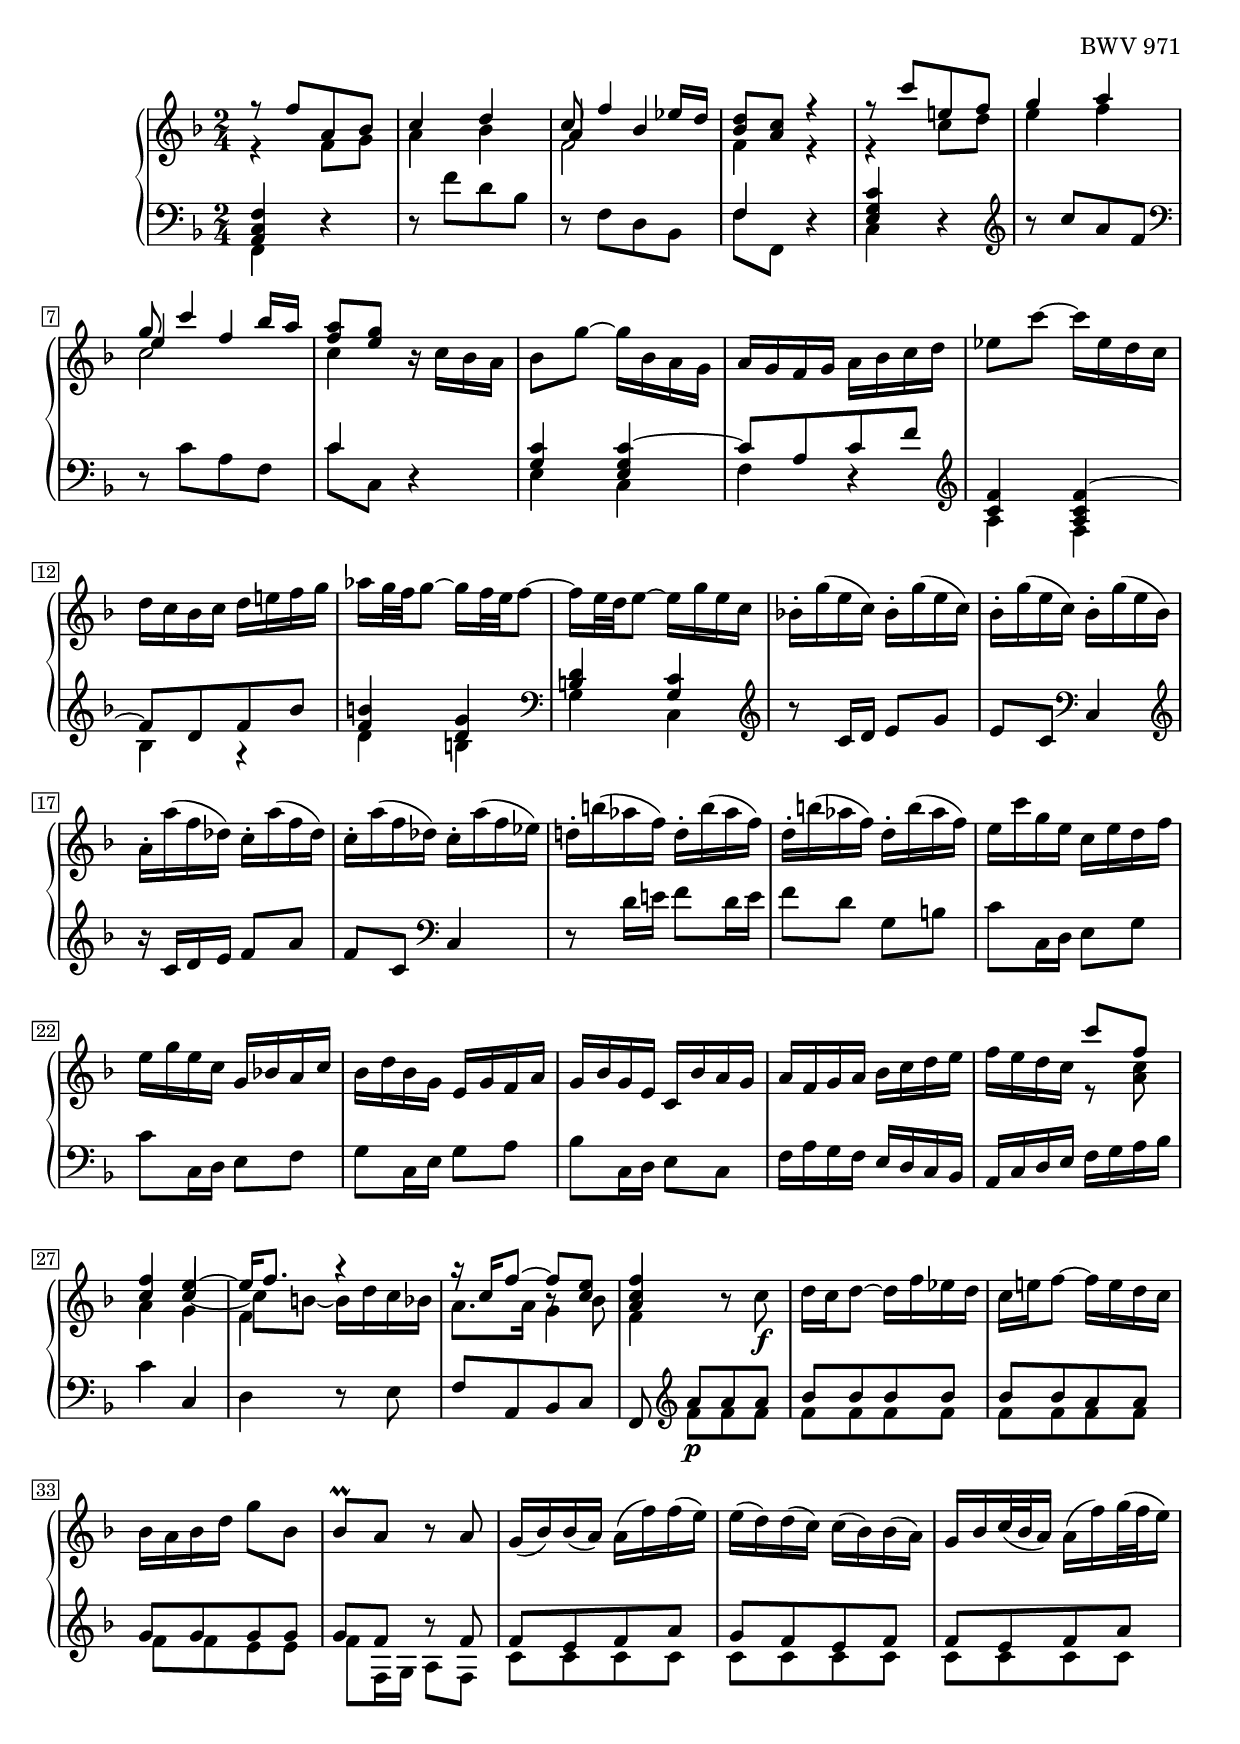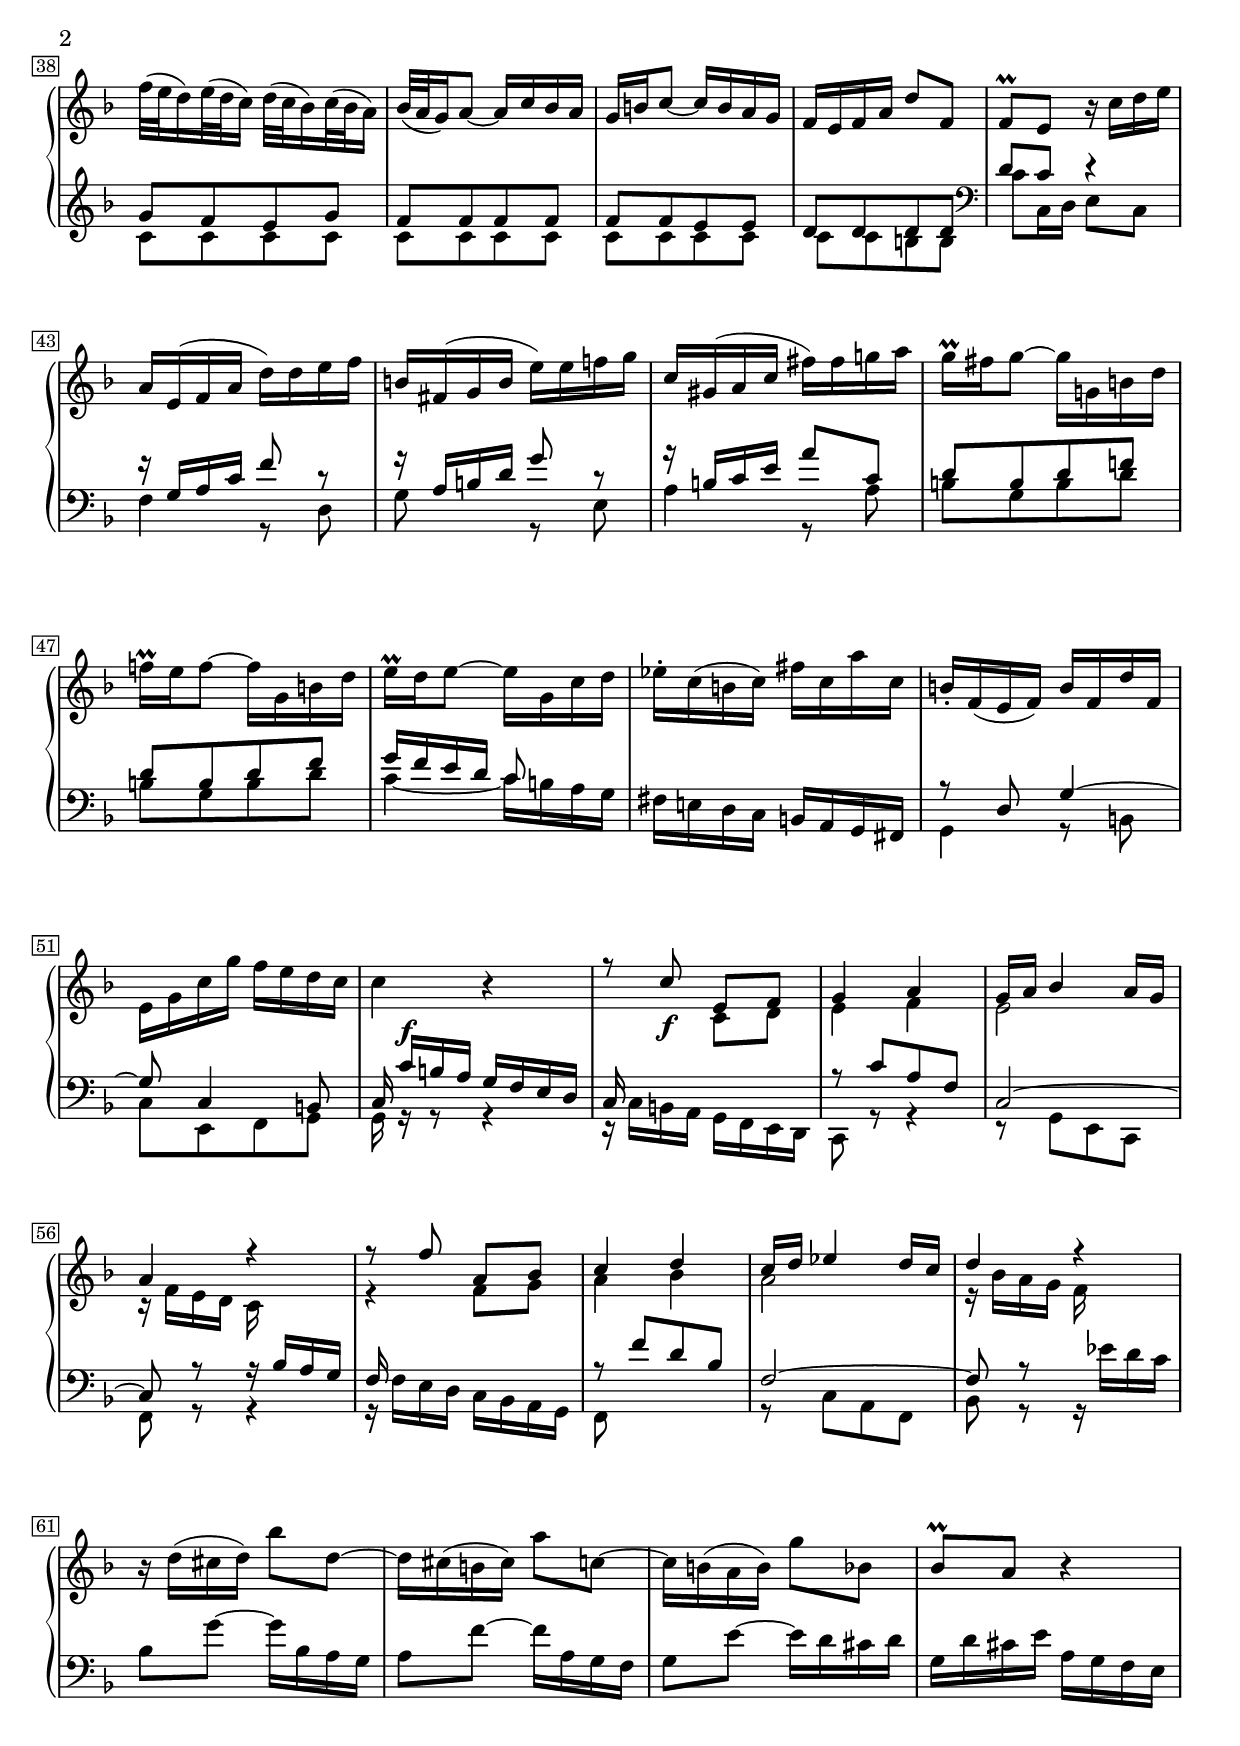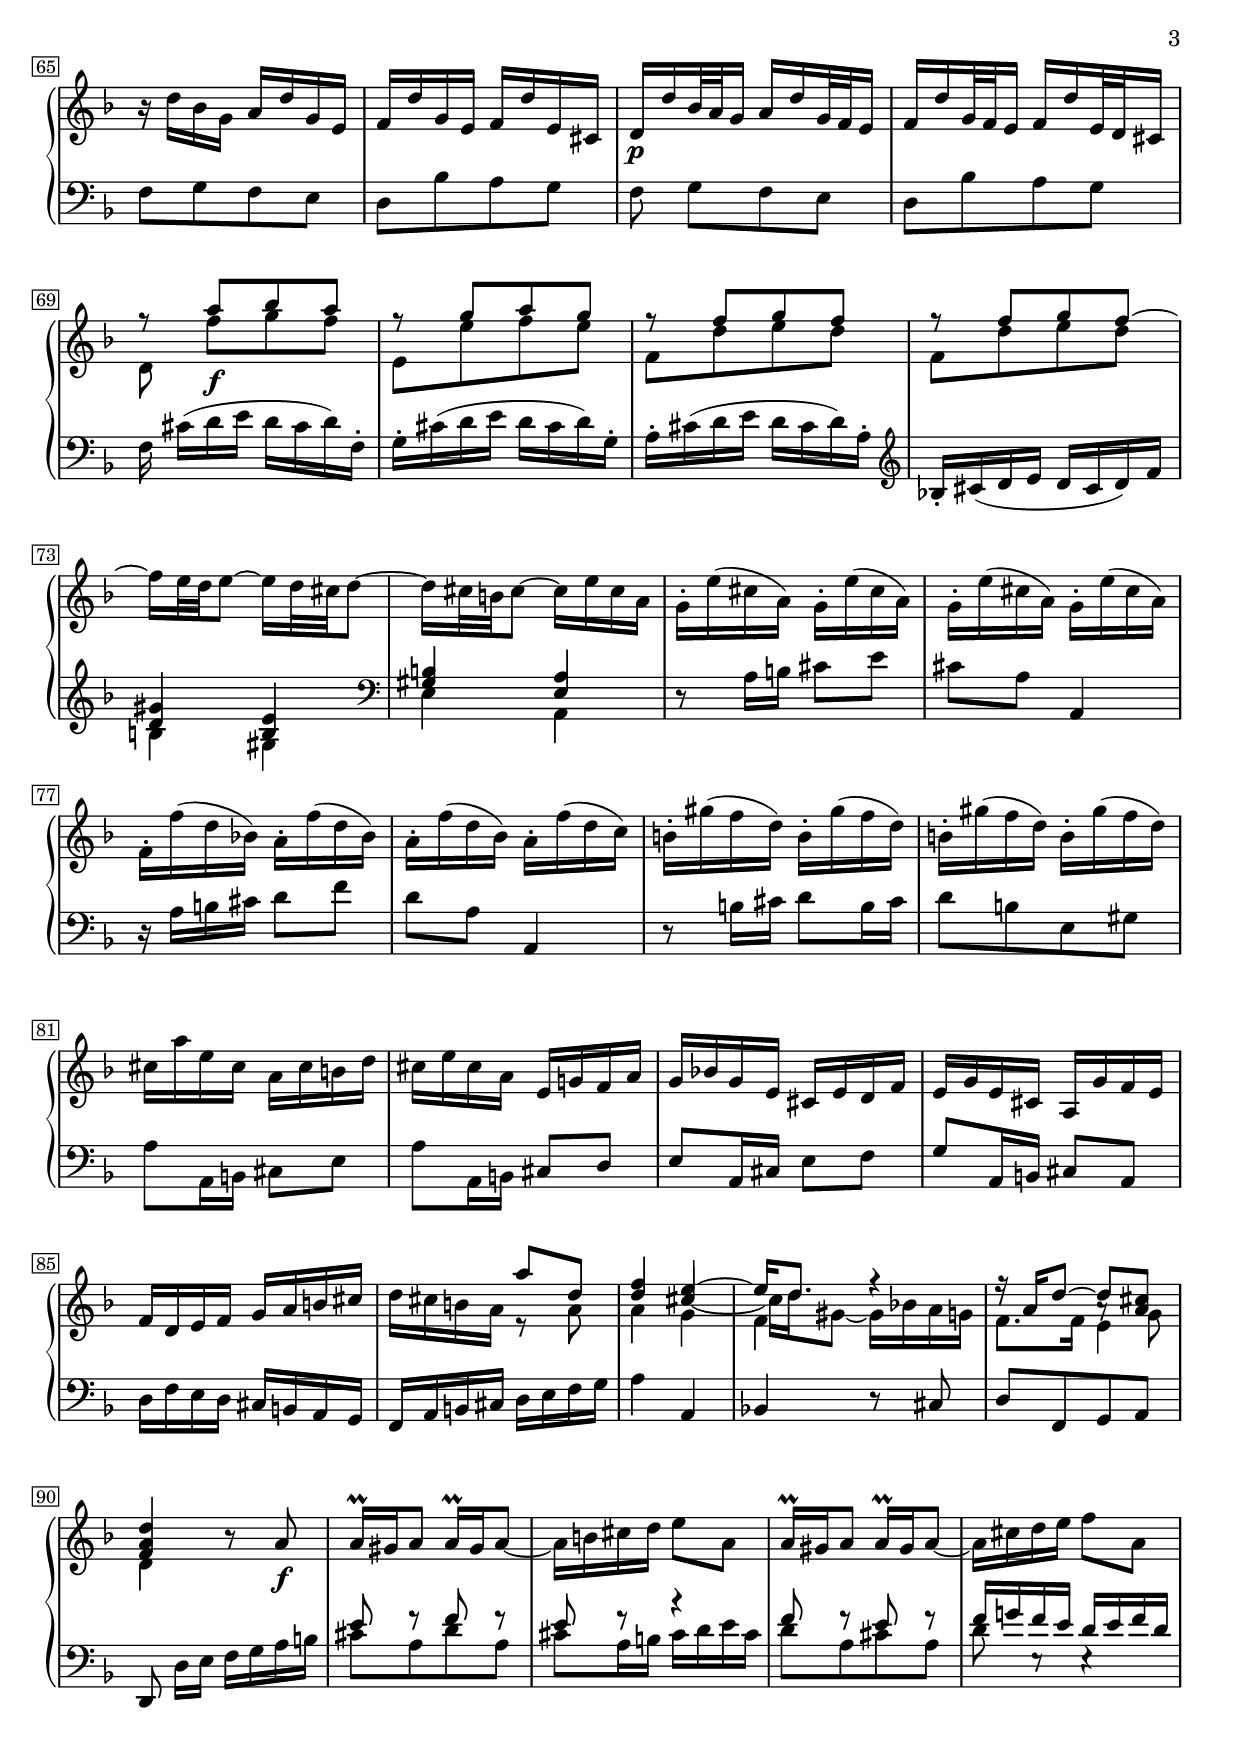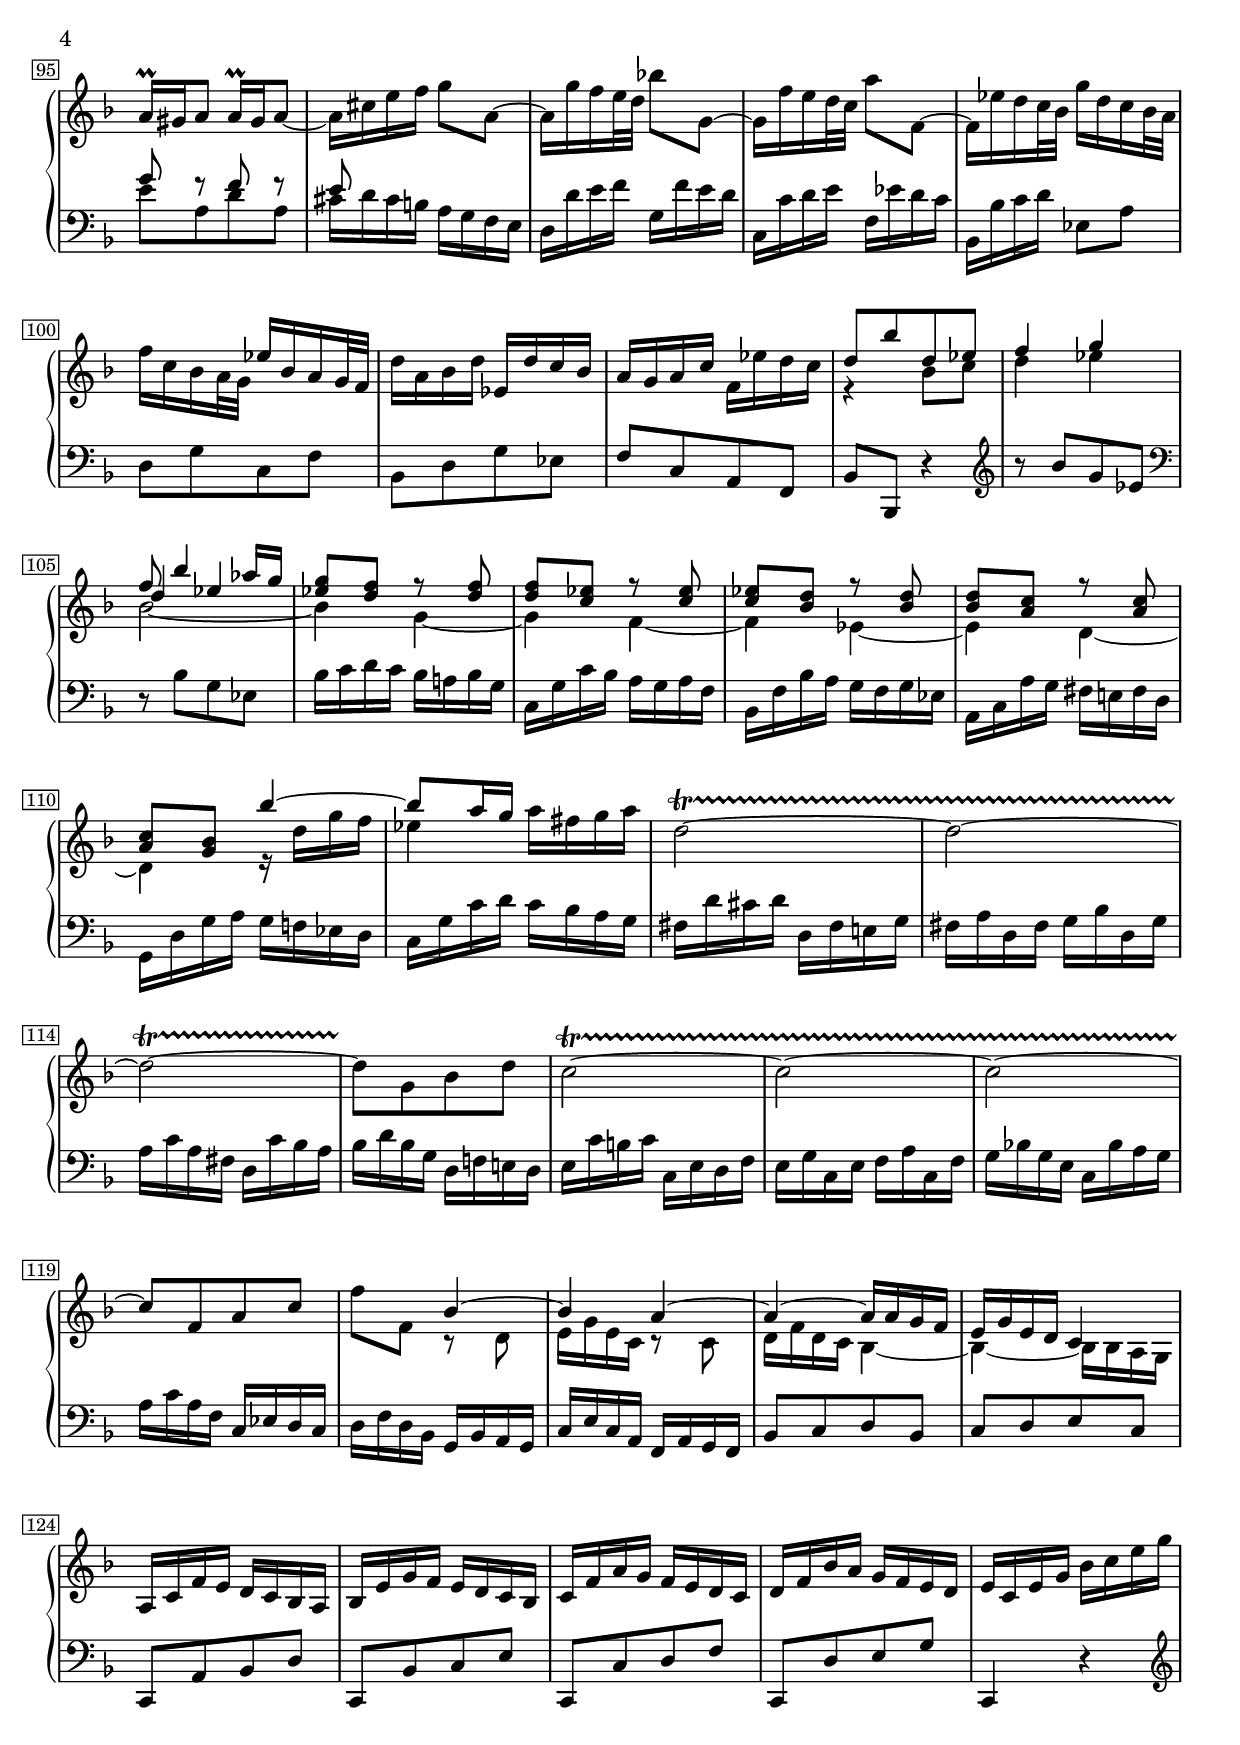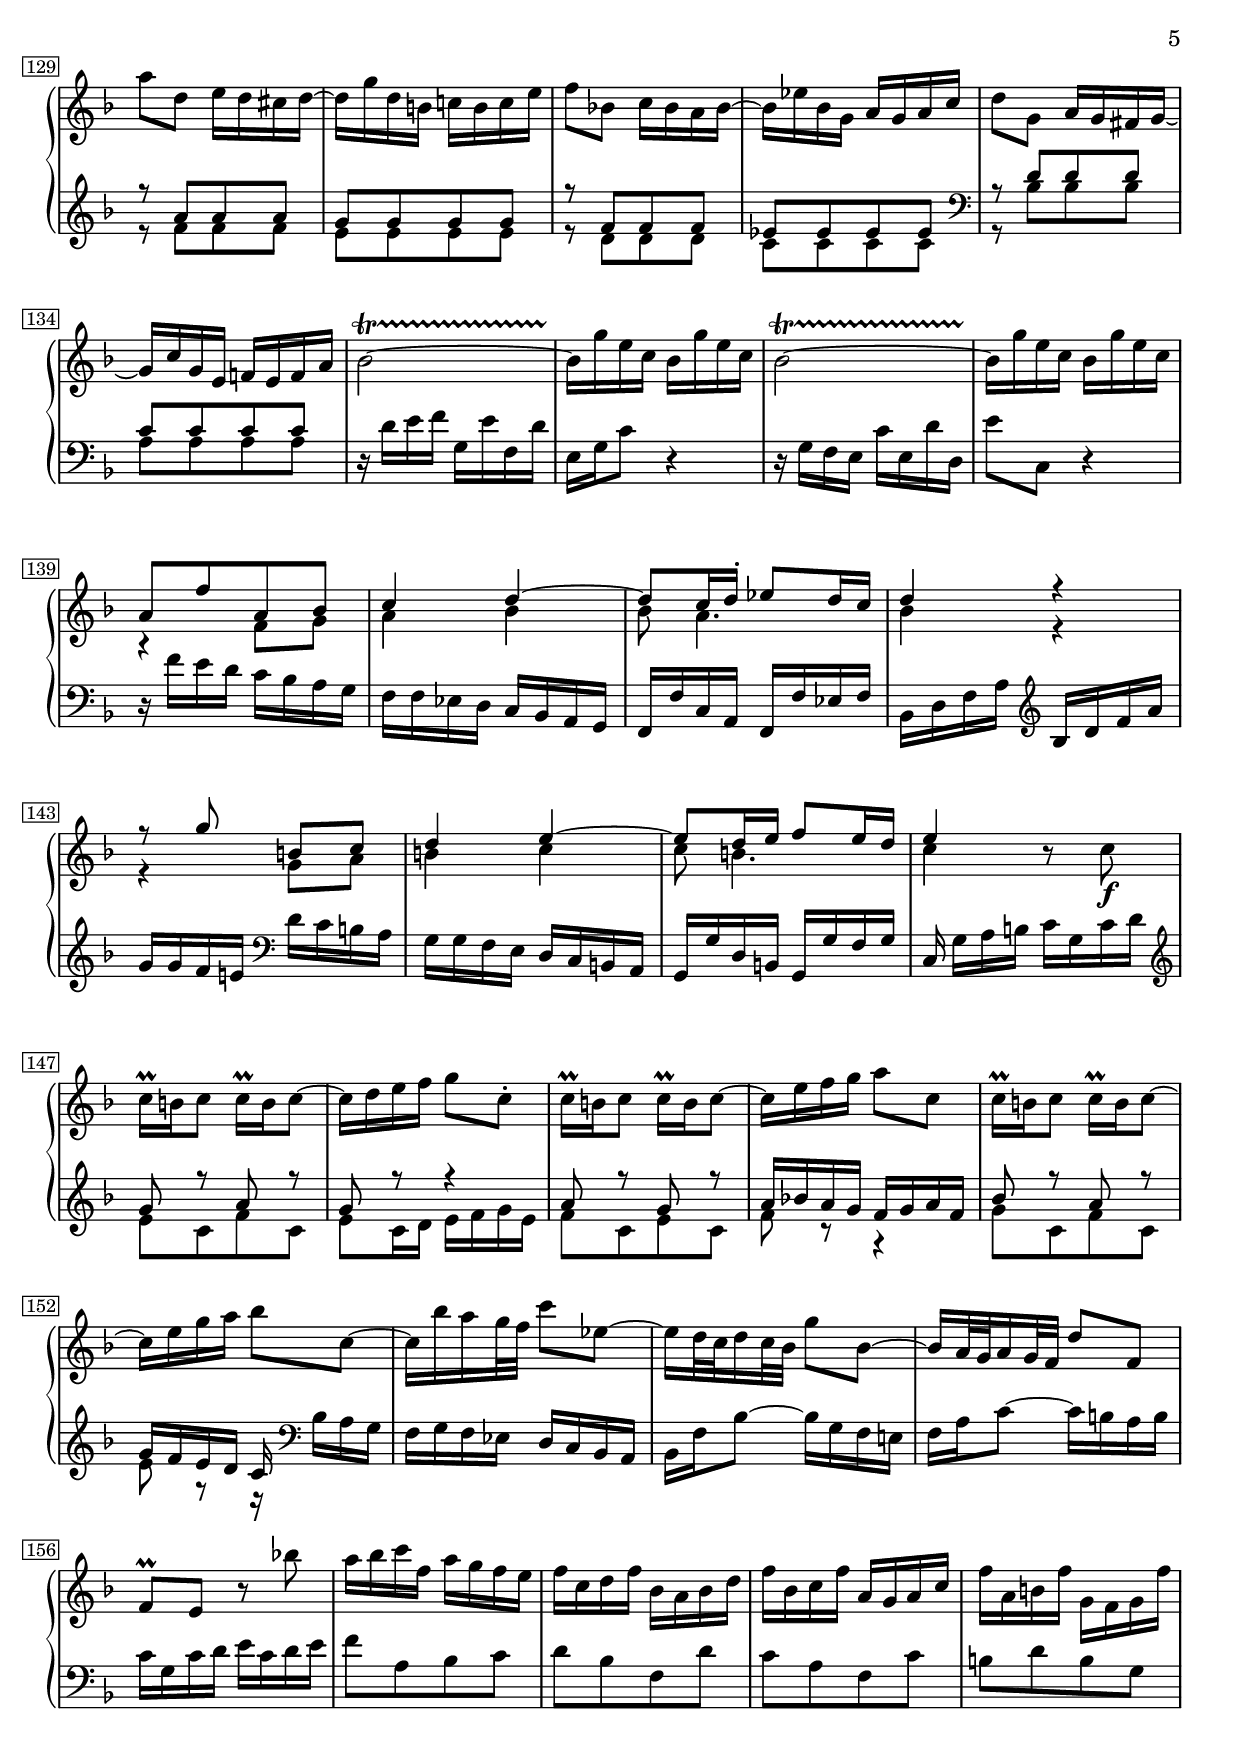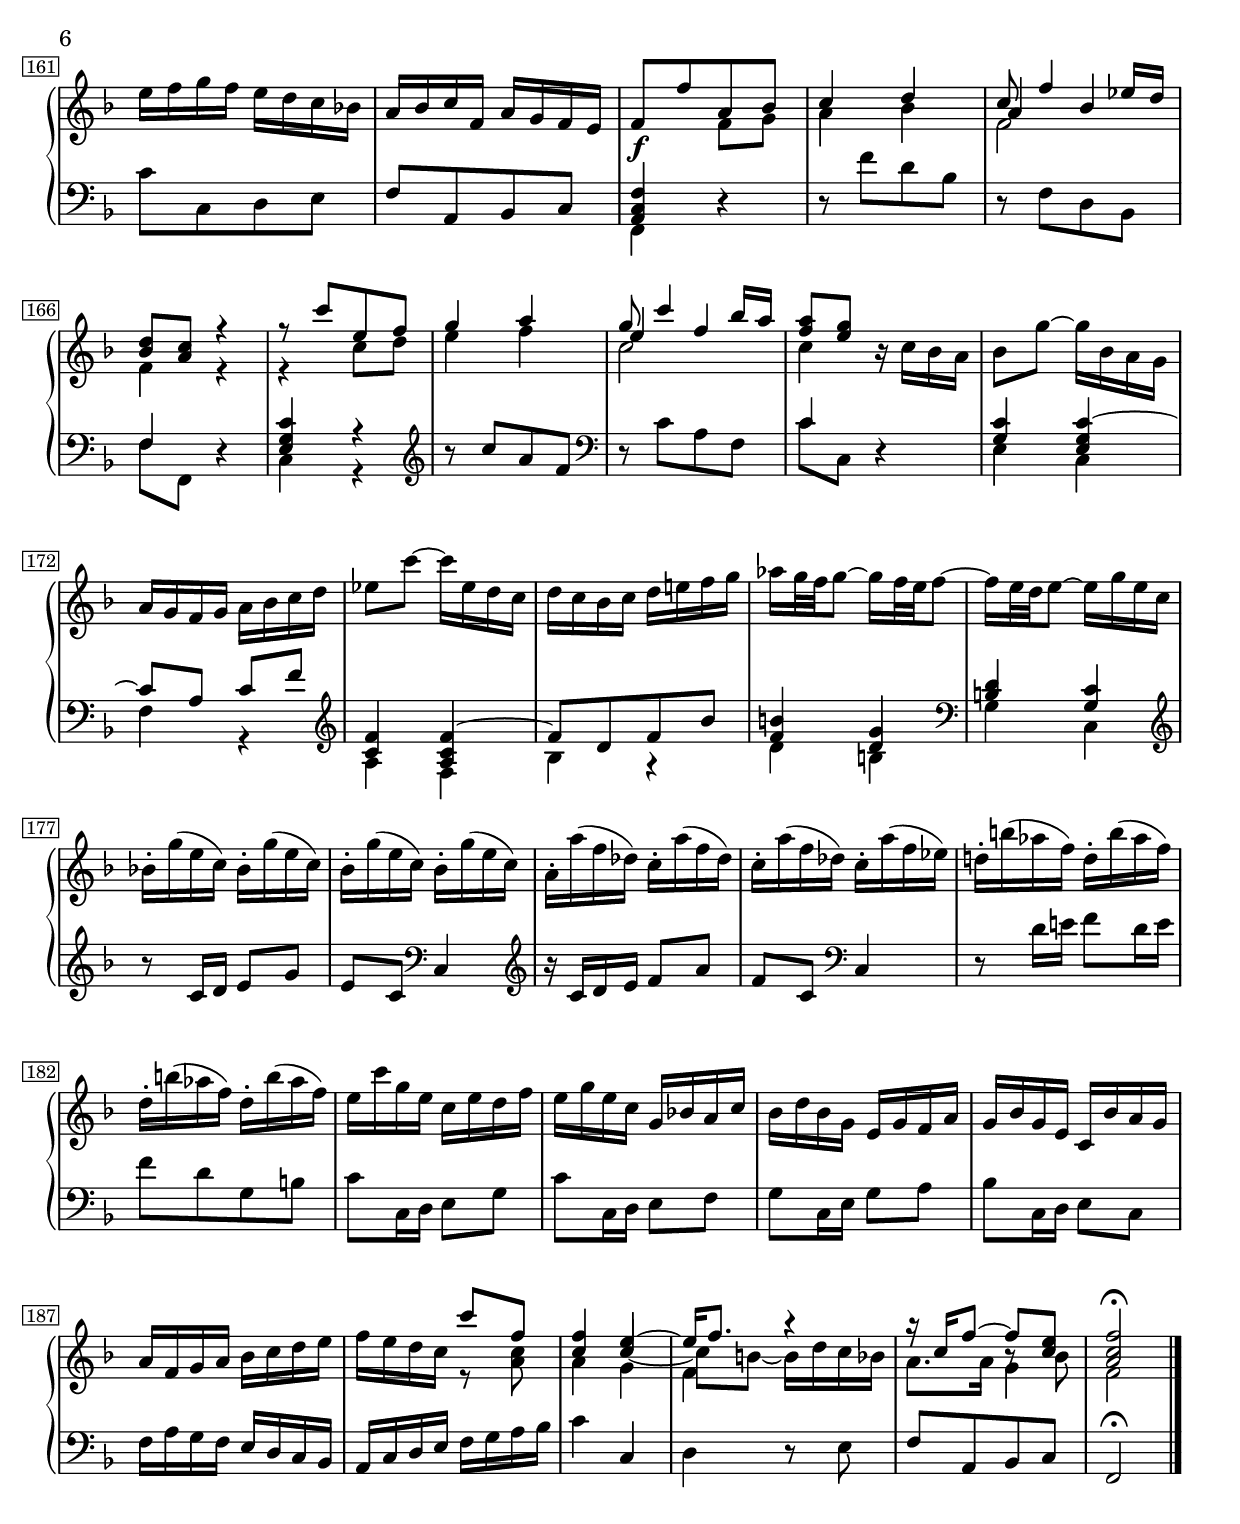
Global = {
  \key f \major
  \time 2/4
  \include "../global.ly"
}

Upper = \relative c'' {
  \clef treble
  \mergeDifferentlyDottedOn
  %1
  <<
    {
  |   r8 f[ a, bes]
  |   c4 d
  |   c8 f4 es16 d
  |   <bes d>8 <a c> r4
    }
    \\
    {
  |   r4 f8 g
  |   a4 bes
  |   f2
  |   f4 r
    }
    \\
    {
  |   s2
  |   s2
  |   a4 bes
  |   s2
    }
  >>
  %5
  <<
    {
  |   r8 c'[ e,! f]
  |   g4 a
  |   g8 c4 bes16 a
  |   <f a>8 <e g>
    }
    \\
    {
  |   r4 c8 d
  |   e4 f
  |   c2
  |   c4
    }
    \\
    {
  |   s2
  |   s2
  |   \once\override NoteColumn.force-hshift = #0.8
      e4 f
  |   s4
    }
  >>
      r16 c16 bes a
  | bes8 g'~ g16 bes,16 a g
  %10
  | a g f g a bes c d
  | es8 c'~ c16 es, d c
  | d c bes c d e f g
  | as16 g32 f g8~ g16 f32 e f8~
  | f16 e32 d e8~ e16 g e c
  %15
  | bes!-. g'( e c) bes-. g'( e c)
  | bes-. g'( e c) bes-. g'( e bes)
  | a-. a'( f des) c-. a'( f des)
  | c-. a'( f des) c-. a'( f es)
  | d-. b'( as f) d-. b'( as f)
  %20
  | d-. b'( as f) d-. b'( as f)
  | e c' g e c e d f
  | e g e c g bes! a c
  | bes d bes g e g f a
  | g bes g e c bes' a g
  %25
  | a f g a bes c d e
  | f e d c
  <<
    {
      c'8 f,
  |   <c f>4 e~
  |   e16 f8. r4
  |   r16 c f8^~ f <c e>
  |   <a c f>4
    }
    \\
    {
      r8 <a c>
  |   a4 g
  |   f s
  |   s4 b8\rest bes
  |   s4
    }
    \\
    {
      \voiceFour
      s4
 |    s4 \stemUp\shiftOff c~
 |    \once\override NoteColumn.force-hshift = #1
      \stemDown c8
      b~b16 d c bes
 |    a8. a16 g4
 |    f
    }
  >>
    r8 c'\f
  %31
  | d16 c d8~d16 f es d
  | c e f8~f16 e d c
  | bes a bes d g8 bes,
  | bes\prall a r a
  %35
  | g16( bes) bes( a) a( f') f( e)
  | e( d) d( c) c( bes) bes( a)
  | g bes c32( bes a16) a( f') g32( f e16)
  | f32( e d16) e32( d c16) d32( c bes16) c32( bes a16)
  | bes32( a g16) a8~ a16 c16 bes a
  %40
  | g b c8~ c16 b a g
  | f e f a d8 f,
  | f\prall e r16 c' d e
  | a, e( f a d) d e f
  | b, fis( g b e) e f g
  %45
  | c, gis( a c fis) fis g a
  | g\prall fis g8~ g16 g, b d
  | f\prall e f8~ f16 g,  b d
  | e\prall d e8~ e16 g, c d
  | es-. c( b c) fis c a' c,
  %50
  | b-. f( e f) b f d' f,
  | e g c g' f e d c
  | c4 r4
  <<
    {
  |   r8 c\f e, f
  |   g4 a
  %55.1
  |   g16 a bes4 a16 g
  |   a4 r
  |   r8 f' a, bes
  |   c4 d
  |   c16 d es4 d16 c
  %60.1
  |   d4 r
    }
    \\
    {
  |   s4 c,8 d
  |   e4 f
  %55.2
  |   e2
  |   r16 f e d c s16 s8
  |   r4 f8 g
  |   a4 bes
  |   a2
  %60.2
  |   r16 bes a g f s16 s8
    }
  >>
  | r16 d'( cis d) bes'8 d,~
  | d16 cis( b cis) a'8 c,~
  | c16 b( a b) g'8 bes,
  | bes8\prall a r4
  %65
  | r16 d bes g a d g, e
  | f d' g, e f d' e, cis
  | d\p d' bes32 a g16 a d g,32 f e16
  | f d' g,32 f e16 f d' e,32 d cis16
  <<
    {
  |   r8 a''\f[ bes a]
  %70.1
      r8 g[ a g]
      r f[ g f]
      r f[ g f~]
    }
    \\
    {
  |   d,8 f'[ g f]
  %70.2
      e,[ e' f e]
      f,[ d' e d]
      f,[ d' e d]
    }
  >>
    << {
      \stemDown
  |   f16 e32 d e8~
      e16 d32 cis d8~
  |   d16 cis32 b
      cis8~ cis16 e cis a
    } \\ {} >>
  %75
  | g-. e'( cis a) g-. e'( cis a)
  | g-. e'( cis a) g-. e'( cis a)
  | f-. f'( d bes) a-. f'( d bes)
  | a-. f'( d bes) a-. f'( d c)
  | b-. gis'( f d) b-. gis'( f d)
  %80
  | b-. gis'( f d) b-. gis'( f d)
  | cis a' e cis a cis b d
  | cis e cis a e g! f a
  | g bes! g e cis e d f
  | e g e cis a g' f e
  %85
  | f d e f g a b cis
  | d cis b a
  <<
    {
      a'8 d,
  |   <d f>4 e~
  |   e16 d8. r4
  |   r16 a d8^~ d <a cis>
  %90.1
  |   <f a d>4
    }
    \\
    {
      r8 a
  |   a4 g
  |   f s
  |   s4 a8\rest g
  %90.2
  |   s4
    }
    \\
    {
      \voiceFour
      s4
  |   s4 \stemUp\shiftOff
      \shape #'((0.2 . 0.6) (0 . 0.4) (0 . 0.4) (-0.1 . 0.6)) Tie
      cis~
  |   \once\override NoteColumn.force-hshift = #1.1
      \stemDown cis16
      d gis,8~ gis16 bes! a g
  |   f8. f16 e4
  %90.3
  |   d
    }
  >>
    r8 a'\f
  | a16\prall gis a8 a16\prall gis a8~
  | a16 b cis d e8 a,
  | a16\prall gis a8 a16\prall gis a8~
  | a16 cis d e f8 a,
  %95
  | a16\prall gis a8 a16\prall gis a8~
  | a16 cis e f g8 a,~
  | a16 g' f e32 d bes'!8 g,~
  | g16 f' e d32 c a'8 f,~
  | f16 es' d c32 bes g'16 d c bes32 a
  %100
  | f'16 c bes a32 g es'16 bes a g32 f
  | d'16 a bes d es, d' c bes
  | a g a c f, es' d c
  <<
    {
  |   d8[ bes' d, es]
  |   f4 g
  %105.1
  |   f8 bes4 as16 g
  |   <es g>8 <d f> r8 <d f>
  |   <d f> <c es> r <c es>
  |   <c es> <bes d> r <bes d>
  |   <bes d> <a c> r <a c>
  %110.1
  |   <a c> <g bes> bes'4^~
  |   bes8 a16 g \stemDown a fis g a
    }
    \\
    {
  |   r4 bes,8 c
  |   d4 es
  %105.2
  |   bes2_~
  |   bes4 g_~
  |   g f_~
  |   f es_~
  |   es d_~
  %110.2
  |   d r16 d' g f
  |   es4 s4
    }
    \\
    {
  |   s2
  |   s2
  %105.3
  |   \once\override NoteColumn.force-hshift = #0.8
      d4 es
  |   s2
  |   s2
  |   s2
  |   s2
  %110.3
  |   s2
  |   s2
    }
  >>
  | d2~\startTrillSpan
  | d~
  | d~
  %115
  | d8[\stopTrillSpan g, bes d]
  | c2~\startTrillSpan
  | c~
  | c~
  | c8[ \stopTrillSpan f, a c]
  %120
  | f f,
  <<
    {
      bes4^~
  |   bes a^~
  |   a^~ a16 a g f
  |   e g e d c4
    }
    \\
    {
      r8 d
  |   e16 g e c r8 c
  |   d16 f d c bes4~
  |   bes_~ bes16 bes a g
    }
  >>
  | a c f e d c bes a
  %125
  | bes e g f e d c bes
  | c f a g f e d c
  | d f bes a g f e d
  | e c e g bes c e g
  | a8 d, e16 d cis d~
  %130
  | d g d b c b c e
  | f8 bes, c16 bes a bes~
  | bes es bes g a g a c
  | d8 g, a16 g fis g~
  | g c g e f e f a
  %135
  | bes2~\startTrillSpan
  | bes16 \stopTrillSpan g' e c bes g' e c
  | bes2~\startTrillSpan
  | bes16 \stopTrillSpan g' e c bes g' e c
  <<
    {
  |   a8[ f' a, bes]
  %140.1
  |   c4 d~
  |   d8 c16 d-. es8 d16 c
  |   d4 r
  |   r8 g b, c
  |   d4 e~
  %145.1
  |   e8 d16 e f8 e16 d
  |   e4
    }
    \\
    {
  |   r4 f,8 g
  %140.2
  |   a4 bes
  |   bes8 a4.
  |   bes4 r
  |   r g8 a
  |   b4 c
  %145.2
  |   c8 b4.
  |   c4
    }
  >>
    r8 c\f
  | c16\prall b c8 c16\prall b c8~
  | c16 d e f g8 c,-.
  | c16\prall b c8 c16\prall b c8~
  %150
  | c16 e f g a8 c,
  | c16\prall b c8 c16\prall b c8~
  | c16 e g a bes8 c,-~
  | c16 bes' a g32 f c'8 es,~
  | es16 d32 c d16 c32 bes g'8 bes,~
  %155
  | bes16 a32 g a16 g32 f d'8 f,
  | f8\prall e r bes''!
  | a16 bes c f, a g f e
  | f c d f bes, a bes d
  | f bes, c f a, g a c
  %160
  | f a, b f' g, f g f'
  | e f g f e d c bes
  | a bes c f, a g f e
  <<
    {
  |   f8[\f f' a, bes]
  |   c4 d
  %165.1
  |   c8 f4 es16 d
  |   <bes d>8 <a c> r4
    }
    \\
    {
  |   s4 f8 g
  |   a4 bes
  %165.2
  |   f2
  |   f4 r
    }
    \\
    {
  |   s2
  |   s2
  %165.3
  |   \once\override NoteColumn.force-hshift = #0.8
      a4
      bes
  |   s2
    }
  >>
  <<
    {
  |   r8 c'[ e, f]
  |   g4 a
  |   g8 c4 bes16 a
  %170.1
  |   <f a>8 <e g>
    }
    \\
    {
  |   r4 c8 d
  |   e4 f
  |   c2
  %170.2
  |   c4
    }
    \\
    {
      s2
      s2
      \once\override NoteColumn.force-hshift = #0.8
      \once\override NoteColumn.force-hshift = #0.8
      e4
      f
  %170.3
      s4
    }
  >>
    r16 c16 bes a
  | bes8 g'~ g16 bes,16 a g
  | a g f g a bes c d
  | es8 c'~ c16 es, d c
  | d c bes c d e f g
  %175
  | as16 g32 f g8~ g16 f32 e f8~
  | f16 e32 d e8~ e16 g e c
  | bes!-. g'( e c) bes-. g'( e c)
  | bes-. g'( e c) bes-. g'( e c)
  | a-. a'( f des) c-. a'( f des)
  %180
  | c-. a'( f des) c-. a'( f es)
  | d-. b'( as f) d-. b'( as f)
  | d-. b'( as f) d-. b'( as f)
  | e c' g e c e d f
  | e g e c g bes! a c
  %185
  | bes d bes g e g f a
  | g bes g e c bes' a g
  | a f g a bes c d e
  | f e d c
  <<
    {
      c'8 f,
  %190.1
  |   <c f>4 e~
  |   e16 f8. r4
  |   r16 c f8~ f <c e>
  |   <a c f>2\fermata
    }
    \\
    {
      r8 <a c>
  %190.2
  |   a4 g
  |   f s
  |   s4 bes8\rest bes
  |   s2
    }
    \\
    {
      \voiceFour
      s4
  %190.3
  |   s4 \stemUp\shiftOff c~
  |   \stemDown
      \once\override NoteColumn.force-hshift = #1
      c8
      b~ b16 d c bes
  |   a8. a16 g4
  |   f2
    }
  >>
  \fine

% la si do re mi fa sol
%  a b  c  d  e  f  g
}

Lower = \relative c {
  \clef bass
  \override Rest.staff-position = #0
  | << <a c f>4 \\ f4 >>  r4
  | r8 f''[ d bes]
  | r8 f[ d bes]
  |
  <<
    f'4
    \\
    { f8 f, }
  >>
    r4
  %5
  |
  <<
    <e' g c>4
    \\
    c4
  >>
    r4 \clef treble
  | r8 c''[ a f] \clef bass
  | r8 c[ a f]
  |
  <<
    c'4
    \\
    { c8 c, }
  >>
    r4
  |
  <<
    {
      <g' c>4 <e g c>~
  |   c'8[ a c f]
    }
    \\
    {
      e,4 c
  |   f d\rest
    }
  >> \clef treble
  %11
  <<
    {
      <c' f>4 <a c f>~
  |   f'8[ d f bes]
  |   <f b>4 <d g>
  |   \clef bass <b d> <g c>
    }
    \\
    {
      a4 f
  |   bes r
  |   d b
  |   g c,
    }
  >>
  %15
    \clef treble
    r8 c'16 d e8 g
  | e c \clef bass c,4
  | \clef treble r16 c'16 d e f8 a
  | f c \clef bass c,4
  | r8 d'16 e! f8 d16 e
  %20
  | f8 d g, b
  | c c,16 d e8 g
  | c c,16 d e8 f
  | g c,16 e g8 a
  | bes c,16 d e8 c
  %25
  | f16 a g f e d c bes
  | a c d e f g a bes
  | c4 c,
  | d r8 e
  | f[ a, bes c]
  %30
  | f, \clef treble
  <<
    {
      a''\p[ a a]
  |   bes[ bes bes bes]
  |   bes[ bes a a]
  |   g[ g g g]
  |   g f b\rest f
  %35.1
  |   f[ e f a]
  |   g[ f e f]
  |   f[ e f a]
  |   g[ f e g]
  |   f[ f f f]
  %40.1
  |   f[ f e e]
  |   d[ d d d]
    }
    \\
    {
      f[ f f]
  |   f[ f f f]
  |   f[ f f f]
  |   f[ f e e]
  |   f f,16 g a8 f
  %35.2
  |   c'[ c c c]
  |   c[ c c c]
  |   c[ c c c]
  |   c[ c c c]
  |   c[ c c c]
  %40.2
  |   c[ c c c]
  |   c[ c b b]
    }
  >>
  | \clef bass
  <<
    {
      d8 c r4
  |   r16 g a c f8 r8
  |   r16 a, b d g8 r8
  %45.1
  |   r16 b, c e a8 c,8
  |   d[ b d f]
  |   d[ b d f]
  |   g16 f e d c8 s8
  |   s2
  %50.1
  |   r8 d, g4^~
  |   g8 c,4 b8
  |   c16 c'^\f[ b a] g f e d
  |   c s16 s8 s4
  |   r8 c'[ a f]
  %55.1
  |   c2^~
  |   c8 r r16 bes'16 a g
  |   f s16 s8 s4
  |   r8 f'[ d bes]
  |   f2^~
  %60.1
  |   f8 r8 s16
    }
    \\
    {
      c'8 c,16 d e8 c
  |   f4 r8 d
  |   g s r e
  %45.2
  |   a4 r8 a
  |   b[ g b d]
  |   b[ g b d]
  |   c4_~c16 b a g
  |   fis e d c \stemUp b a g fis
  %50.2
  |   \stemDown g4 r8 b
  |   c[ e, f g]
  |   g16 r16 r8 r4
  |   r16 c b a g f e d
  |   c8 r r4
  %55.2
  |   r8 g'[ e c]
  |   f r r4
  |   r16 f'16 e d c bes a g
  |   f8 s8 s4
  |   r8 c'[ a f]
  %60.2
  |   bes r8 r16
    }
  >>
    es' d c
  | bes8 g'~ g16 bes, a g
  | a8 f'~ f16 a, g f
  | g8 e'~ e16 d cis d
  | g, d' cis e a, g f e
  %65
  | f8[ g f e]
  | d[ bes' a g]
  | f g[ f e]
  | d[ bes' a g]
  | f16 cis'([ d e] d cis d) f,-.
  %70
  | g-. cis( d e d cis d) g,-.
  | a-. cis( d e d cis d) a-.
  | \clef treble
    bes!-. cis( d e d cis d) f
  <<
    {
      \voiceThree
  |   <d gis>4 <b e>
      \voiceOne
  |   \clef bass
      <gis b> <e a>
    }
    \\
    {
  |   b'4 gis
  |   e a,
    }
  >>
  %75
  | r8 a'16 b cis8 e
  | cis a a,4
  | r16 a'16 b cis d8 f
  | d a a,4
  | r8 b'16 cis d8 b16 cis
  %80
  | d8[ b e, gis]
  | a8 a,16 b cis8 e
  | a a,16 b cis8 d
  | e a,16 cis e8 f
  | g a,16 b cis8 a
  %85
  | d16 f e d cis b a g
  | f a b cis d e f g
  | a4 a,
  | bes! r8 cis
  | d[ f, g a]
  %90
  <<
    {
  |   d,8 s s4
  |   e''8 r f r
  |   e r r4
  |   f8 r e r
  |   f16 g f e d e f d
  %95.1
  |   g8 r f r
  |   e s
    }
    \\
    {
  |   s8 d,16 e f= g a b
  |   cis8[ a d a]
  |   cis a16 b cis d e cis
  |   d8[ a cis a]
  |   d e,8\rest e4\rest
  %95.2
  |   e'8[ a, d=' a]
  |   cis16 d cis b
    }
  >>
    a g f e
  | d d' e f g, f' e d
  | c, c' d e f, es' d c
  | bes, bes' c d es,8 a
  %100
  | d,[ g c, f]
  | bes,[ d g es]
  | f[ c a f]
  | bes bes, r4 \clef treble
  | r8 bes'''[ g es] \clef bass
  %105
  | r bes[ g es]
  | bes'16 c d c bes a! bes g
  | c, g' c bes a g a f
  | bes, f' bes a g f g es
  | a, c a' g fis e fis d
  %110
  | g, d' g a g f es d
  | c g' c d c bes a g
  | fis d' cis d d, fis e! g
  | fis a d, fis g bes d, g
  | a c a fis d c' bes a
  %115
  | bes d bes g d f e! d
  | e c' b c c, e d f
  | e g c, e f a c, f
  | g bes! g e c bes' a g
  | a c a f c es d c
  %120
  | d f d bes g bes a g
  | c e c a f a g f
  | bes8[ c d bes]
  | c[ d e c]
  | c,[ a' bes d]
  %125
  | c,[ bes' c e]
  | c,[ c' d f]
  | c,[ d' e g]
  | c,,4 r \clef treble
  <<
    {
  |   r8 a'''[ a a]
  %130.1
  |   g[ g g g]
  |   r f[ f f]
  |   es[ es es es]
  |   \clef bass
      r d[ d d]
  |   c[ c c c]
    }
    \\
    {
  |   r f[ f f]
  %130.2
  |   e[ e e e]
  |   r d[ d d]
  |   c[ c c c]
  |   r bes[ bes bes]
  |   a[ a a a]
    }
  >>
  %135
  | r16 d e f g, e' f, d'
  | e, g c8 r4
  | r16 g f e c' e, d' d,
  | e'8 c, r4
  | r16 f' e d c bes a g
  %140
  | f f es d c bes a g
  | f f' c a f f' es f
  | bes, d f a \clef treble bes d f a
  | g g f e! \clef bass d c b a
  | g g f e d c b a
  %145
  | g g' d b g g' f g
  | c, g'[ a b] c[ g c d] \clef treble
  <<
    {
  |   g8 r a r
  |   g r r4
  |   a8 r g r
  %150.1
  |   a16 bes a g f g a f
  |   bes8 r a r
  |   g16 f e d c
    }
    \\
    {
  |   e8[ c f c]
  |   e c16 d e f g e
  |   f8[ c e c]
  %150.2
  |   f r r4
  |   g8[ c, f c]
  |   e r r16
    }
  >> \clef bass bes16 a g
  | f g f es d c bes a
  | bes f' bes8~ bes16 g f e
  %155
  | f a c8~ c16 b a b
  | c g c d e c d e
  | f8[ a, bes c]
  | d[ bes f d']
  | c[ a f c']
  %160
  | b[ d b g]
  | c[ c, d e]
  | f[ a, bes c]
  | << <a c f>4 \\ f4 >> r4
  | r8 f''[ d bes]
  %165
  | r8 f[ d bes]
  | << f'4 \\ { f8 f, } >> r4
  | << { <e' g c>4 r } \\ { c4 r } >>
  | \clef treble r8 c''[ a f]
  | \clef bass r8 c[ a f]
  %170
  | << c'4 \\ { c8 c, } >> r4
  <<
    {
  |   <g' c>4 <e g c~>
  |   c'8 a c f
    }
    \\
    {
  |   e,4 c
  |   f r
    }
  >>
  \clef treble
  <<
    {
  |   <c' f>4 <a c f>~
  |   f'8[ d f bes]
  %175.1
  |   <f b>4 <d g>
  |   \clef bass
      <b d> <g c>
    }
    \\
    {
  |   a4 f
  |   bes r
  %175.2
  |   d b
  |   g c,
    }
  >>
  | \clef treble r8 c'16 d e8 g
  | e c \clef bass c,4
  | \clef treble r16 c'16 d e f8 a
  %180
  | f c \clef bass c,4
  | r8 d'16 e! f8 d16 e
  | f8[ d g, b]
  | c c,16 d e8 g
  | c c,16 d e8 f
  %185
  | g c,16 e g8 a
  | bes c,16 d e8 c
  | f16 a g f e d c bes
  | a c d e f g a bes
  | c4 c,
  %190
  | d r8 e
  | f[ a, bes c]
  | f,2\fermata
  \fine

% la si do re mi fa sol
%  a b  c  d  e  f  g
}

\score {
  \new PianoStaff
  <<
    \accidentalStyle Score.piano
    \new Staff = "upper" {
      \Global
      \Upper
      \pageBreak
    }
    \new Staff = "lower" {
      \Global
      \Lower
    }
  >>
  \header {
    composer = "Johann Sebastian Bach"
    opus = "BWV 971"
    %subtitle = ""
    title = \markup {
      %\override #'(font-name . "TeX Gyre Schola") {
        "CONCERTO"
      %}
    }
  }
  \layout { }
  \midi {
    \tempo 4 = 100
  }
}
